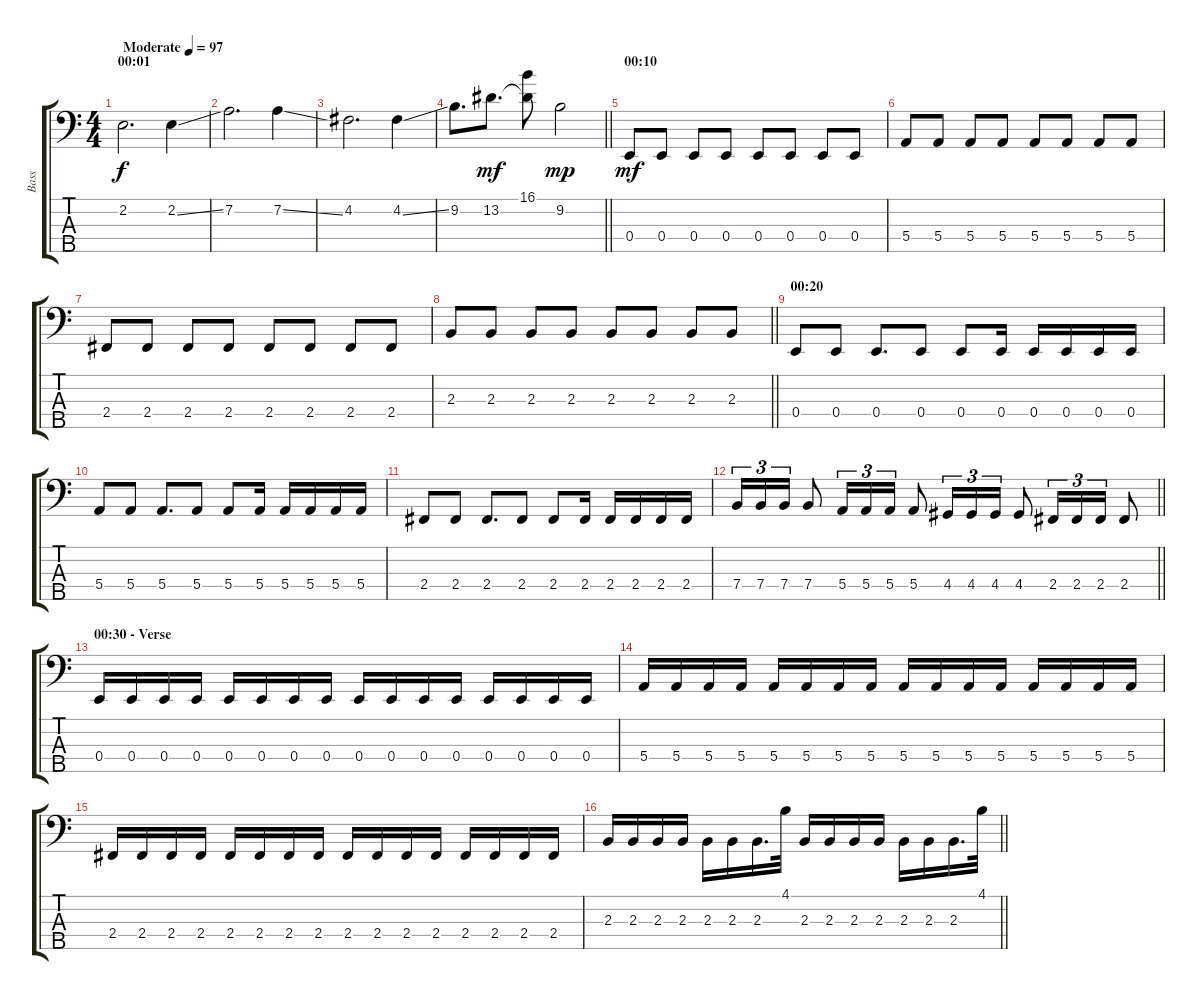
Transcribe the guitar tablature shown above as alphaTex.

\track ("Bass" "Bass") {instrument electricbassfinger}
\staff {score tabs}
\tuning (G2 D2 A1 E1 B0) {hide}
\ts (4 4)
\section ("" "00:01")
\tempo (97 "Moderate")
\clef f4
\ks c
2.2.2{d dy f instrument electricbassfinger} 2.2{ss}.4 |
7.2.2{d} 7.2{ss}.4 |
4.2.2{d} 4.2{ss}.4 |
\barLineRight lightlight
9.2.8{d} 13.2.8{d dy mf} (16.1 13.2{t}).8 9.2.2{dy mp} |
\section ("" "00:10")
0.4.8{dy mf} 0.4.8 0.4.8 0.4.8 0.4.8 0.4.8 0.4.8 0.4.8 |
5.4.8 5.4.8 5.4.8 5.4.8 5.4.8 5.4.8 5.4.8 5.4.8 |
2.4.8 2.4.8 2.4.8 2.4.8 2.4.8 2.4.8 2.4.8 2.4.8 |
\barLineRight lightlight
2.3.8 2.3.8 2.3.8 2.3.8 2.3.8 2.3.8 2.3.8 2.3.8 |
\section ("" "00:20")
0.4.8 0.4.8 0.4.8{d} 0.4.8 0.4.8 0.4.16 0.4.16 0.4.16 0.4.16 0.4.16 |
5.4.8 5.4.8 5.4.8{d} 5.4.8 5.4.8 5.4.16 5.4.16 5.4.16 5.4.16 5.4.16 |
2.4.8 2.4.8 2.4.8{d} 2.4.8 2.4.8 2.4.16 2.4.16 2.4.16 2.4.16 2.4.16 |
\barLineRight lightlight
7.4.16{tu (3 2)} 7.4.16{tu (3 2)} 7.4.16{tu (3 2)} 7.4.8 5.4.16{tu (3 2)} 5.4.16{tu (3 2)} 5.4.16{tu (3 2)} 5.4.8 4.4.16{tu (3 2)} 4.4.16{tu (3 2)} 4.4.16{tu (3 2)} 4.4.8 2.4.16{tu (3 2)} 2.4.16{tu (3 2)} 2.4.16{tu (3 2)} 2.4.8 |
\section ("" "00:30 - Verse")
0.4.16 0.4.16 0.4.16 0.4.16 0.4.16 0.4.16 0.4.16 0.4.16 0.4.16 0.4.16 0.4.16 0.4.16 0.4.16 0.4.16 0.4.16 0.4.16 |
5.4.16 5.4.16 5.4.16 5.4.16 5.4.16 5.4.16 5.4.16 5.4.16 5.4.16 5.4.16 5.4.16 5.4.16 5.4.16 5.4.16 5.4.16 5.4.16 |
2.4.16 2.4.16 2.4.16 2.4.16 2.4.16 2.4.16 2.4.16 2.4.16 2.4.16 2.4.16 2.4.16 2.4.16 2.4.16 2.4.16 2.4.16 2.4.16 |
\barLineRight lightlight
2.3.16 2.3.16 2.3.16 2.3.16 2.3.16 2.3.16 2.3.16{d} 4.1.32 2.3.16 2.3.16 2.3.16 2.3.16 2.3.16 2.3.16 2.3.16{d} 4.1.32
